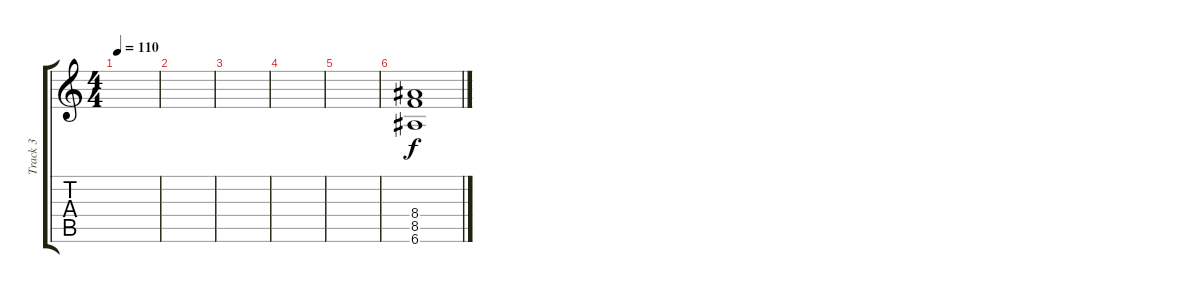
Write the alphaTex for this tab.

\track ("Track 3" "Track 3") {instrument overdrivenguitar}
\staff {score tabs}
\tuning (E4 B3 G3 D3 A2 E2) {hide}
\ts (4 4)
\tempo 110
\clef g2
\ks c
|
|
|
|
|
(8.4 8.5 6.6).1
